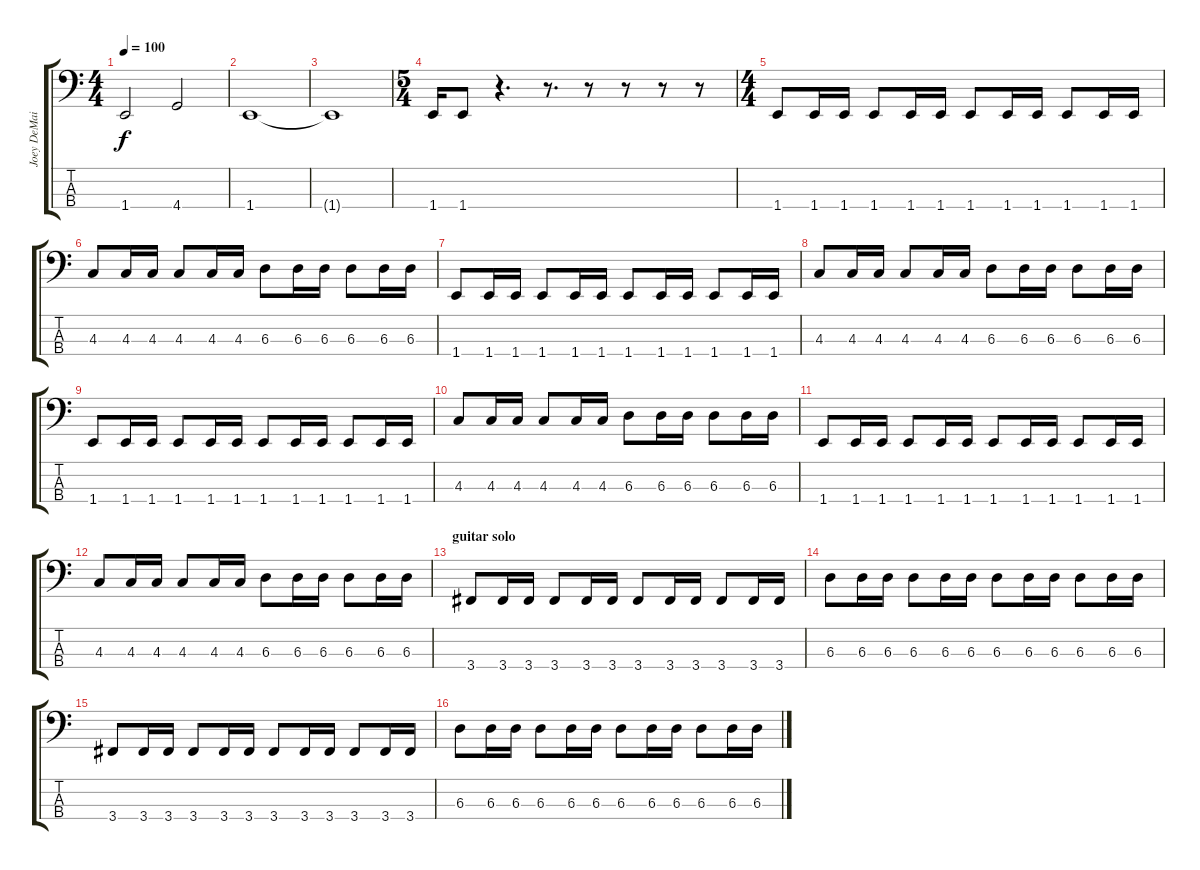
\track ("Joey DeMaio" "Joey DeMai") {instrument electricbasspick}
\staff {score tabs}
\tuning (Gb2 Db2 Ab1 Eb1) {hide}
\ts (4 4)
\tempo 100
\clef f4
\ks c
1.4.2{dy f} 4.4.2 |
1.4.1 |
1.4{t}.1 |
\ts (5 4)
1.4.16 1.4.8 r.4{d} r.8{d} r.8 r.8 r.8 r.8 |
\ts (4 4)
1.4.8 1.4.16 1.4.16 1.4.8 1.4.16 1.4.16 1.4.8 1.4.16 1.4.16 1.4.8 1.4.16 1.4.16 |
4.3.8 4.3.16 4.3.16 4.3.8 4.3.16 4.3.16 6.3.8 6.3.16 6.3.16 6.3.8 6.3.16 6.3.16 |
1.4.8 1.4.16 1.4.16 1.4.8 1.4.16 1.4.16 1.4.8 1.4.16 1.4.16 1.4.8 1.4.16 1.4.16 |
4.3.8 4.3.16 4.3.16 4.3.8 4.3.16 4.3.16 6.3.8 6.3.16 6.3.16 6.3.8 6.3.16 6.3.16 |
1.4.8 1.4.16 1.4.16 1.4.8 1.4.16 1.4.16 1.4.8 1.4.16 1.4.16 1.4.8 1.4.16 1.4.16 |
4.3.8 4.3.16 4.3.16 4.3.8 4.3.16 4.3.16 6.3.8 6.3.16 6.3.16 6.3.8 6.3.16 6.3.16 |
1.4.8 1.4.16 1.4.16 1.4.8 1.4.16 1.4.16 1.4.8 1.4.16 1.4.16 1.4.8 1.4.16 1.4.16 |
4.3.8 4.3.16 4.3.16 4.3.8 4.3.16 4.3.16 6.3.8 6.3.16 6.3.16 6.3.8 6.3.16 6.3.16 |
\section ("" "guitar solo")
3.4.8 3.4.16 3.4.16 3.4.8 3.4.16 3.4.16 3.4.8 3.4.16 3.4.16 3.4.8 3.4.16 3.4.16 |
6.3.8 6.3.16 6.3.16 6.3.8 6.3.16 6.3.16 6.3.8 6.3.16 6.3.16 6.3.8 6.3.16 6.3.16 |
3.4.8 3.4.16 3.4.16 3.4.8 3.4.16 3.4.16 3.4.8 3.4.16 3.4.16 3.4.8 3.4.16 3.4.16 |
6.3.8 6.3.16 6.3.16 6.3.8 6.3.16 6.3.16 6.3.8 6.3.16 6.3.16 6.3.8 6.3.16 6.3.16
